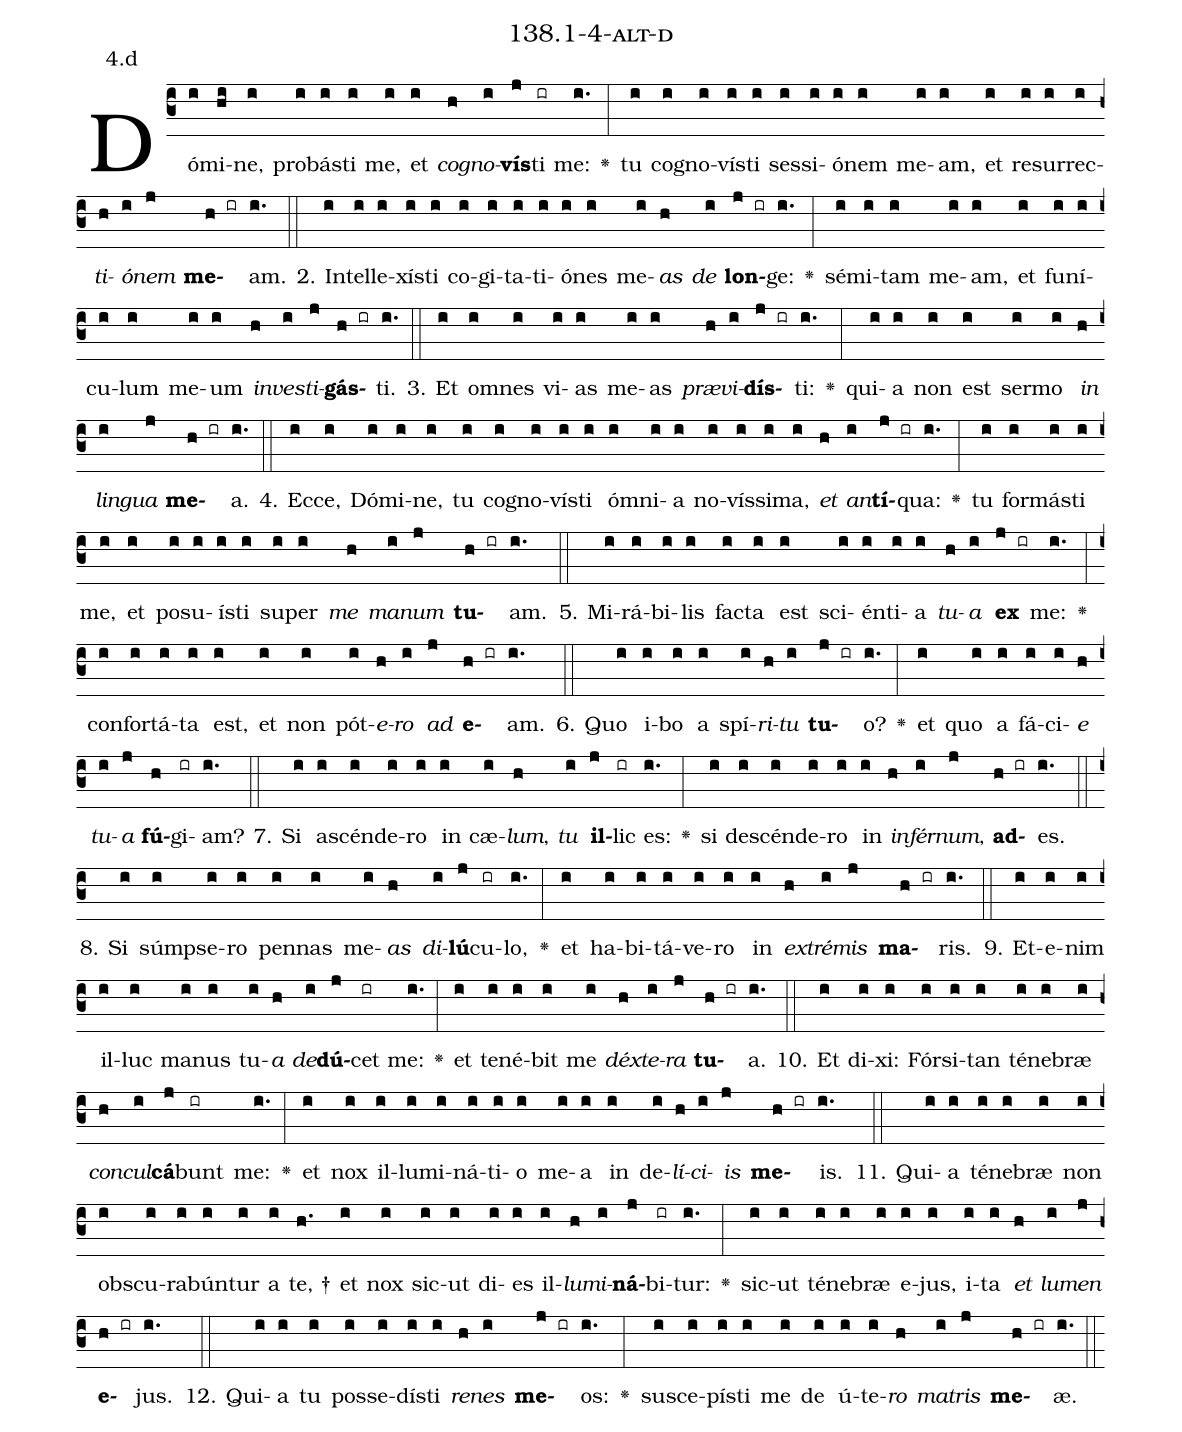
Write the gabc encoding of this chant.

name: 138.1-4-alt-d;
annotation: 4.d;
%%
(c3)Dó(i)mi(hi)ne,(i) pro(i)bás(i)ti(i) me,(i) et(i) <i>co</i>(h)<i>gno</i>(i)<b>vís</b>(j)ti(ir) me:(i.) <v>\greheightstar</v>(:) tu(i) co(i)gno(i)vís(i)ti(i) ses(i)si(i)ó(i)nem(i) me(i)am,(i) et(i) re(i)sur(i)rec(i)<i>ti</i>(h)<i>ó</i>(i)<i>nem</i>(j) <b>me</b>(h ir)am.(i.) (::)
2. In(i)tel(i)le(i)xís(i)ti(i) co(i)gi(i)ta(i)ti(i)ó(i)nes(i) me(i)<i>as</i>(h) <i>de</i>(i) <b>lon</b>(j ir)ge:(i.) <v>\greheightstar</v>(:) sé(i)mi(i)tam(i) me(i)am,(i) et(i) fu(i)ní(i)cu(i)lum(i) me(i)um(i) <i>in</i>(h)<i>ves</i>(i)<i>ti</i>(j)<b>gás</b>(h ir)ti.(i.) (::)
3. Et(i) om(i)nes(i) vi(i)as(i) me(i)as(i) <i>præ</i>(h)<i>vi</i>(i)<b>dís</b>(j ir)ti:(i.) <v>\greheightstar</v>(:) qui(i)a(i) non(i) est(i) ser(i)mo(i) <i>in</i>(h) <i>lin</i>(i)<i>gua</i>(j) <b>me</b>(h ir)a.(i.) (::)
4. Ec(i)ce,(i) Dó(i)mi(i)ne,(i) tu(i) co(i)gno(i)vís(i)ti(i) óm(i)ni(i)a(i) no(i)vís(i)si(i)ma,(i) <i>et</i>(h) <i>an</i>(i)<b>tí</b>(j ir)qua:(i.) <v>\greheightstar</v>(:) tu(i) for(i)más(i)ti(i) me,(i) et(i) po(i)su(i)ís(i)ti(i) su(i)per(i) <i>me</i>(h) <i>ma</i>(i)<i>num</i>(j) <b>tu</b>(h ir)am.(i.) (::)
5. Mi(i)rá(i)bi(i)lis(i) fac(i)ta(i) est(i) sci(i)én(i)ti(i)a(i) <i>tu</i>(h)<i>a</i>(i) <b>ex</b>(j ir) me:(i.) <v>\greheightstar</v>(:) con(i)for(i)tá(i)ta(i) est,(i) et(i) non(i) pót(i)<i>e</i>(h)<i>ro</i>(i) <i>ad</i>(j) <b>e</b>(h ir)am.(i.) (::)
6. Quo(i) i(i)bo(i) a(i) spí(i)<i>ri</i>(h)<i>tu</i>(i) <b>tu</b>(j ir)o?(i.) <v>\greheightstar</v>(:) et(i) quo(i) a(i) fá(i)ci(i)<i>e</i>(h) <i>tu</i>(i)<i>a</i>(j) <b>fú</b>(h)gi(ir)am?(i.) (::)
7. Si(i) a(i)scén(i)de(i)ro(i) in(i) cæ(i)<i>lum</i>,(h) <i>tu</i>(i) <b>il</b>(j)lic(ir) es:(i.) <v>\greheightstar</v>(:) si(i) de(i)scén(i)de(i)ro(i) in(i) <i>in</i>(h)<i>fér</i>(i)<i>num</i>,(j) <b>ad</b>(h ir)es.(i.) (::)
8. Si(i) súmp(i)se(i)ro(i) pen(i)nas(i) me(i)<i>as</i>(h) <i>di</i>(i)<b>lú</b>(j)cu(ir)lo,(i.) <v>\greheightstar</v>(:) et(i) ha(i)bi(i)tá(i)ve(i)ro(i) in(i) <i>ex</i>(h)<i>tré</i>(i)<i>mis</i>(j) <b>ma</b>(h ir)ris.(i.) (::)
9. Et(i)e(i)nim(i) il(i)luc(i) ma(i)nus(i) tu(i)<i>a</i>(h) <i>de</i>(i)<b>dú</b>(j)cet(ir) me:(i.) <v>\greheightstar</v>(:) et(i) te(i)né(i)bit(i) me(i) <i>déx</i>(h)<i>te</i>(i)<i>ra</i>(j) <b>tu</b>(h ir)a.(i.) (::)
10. Et(i) di(i)xi:(i) Fór(i)si(i)tan(i) té(i)ne(i)bræ(i) <i>con</i>(h)<i>cul</i>(i)<b>cá</b>(j)bunt(ir) me:(i.) <v>\greheightstar</v>(:) et(i) nox(i) il(i)lu(i)mi(i)ná(i)ti(i)o(i) me(i)a(i) in(i) de(i)<i>lí</i>(h)<i>ci</i>(i)<i>is</i>(j) <b>me</b>(h ir)is.(i.) (::)
11. Qui(i)a(i) té(i)ne(i)bræ(i) non(i) obs(i)cu(i)ra(i)bún(i)tur(i) a(i) te, †(h.) et(i) nox(i) sic(i)ut(i) di(i)es(i) il(i)<i>lu</i>(h)<i>mi</i>(i)<b>ná</b>(j)bi(ir)tur:(i.) <v>\greheightstar</v>(:) sic(i)ut(i) té(i)ne(i)bræ(i) e(i)jus,(i) i(i)ta(i) <i>et</i>(h) <i>lu</i>(i)<i>men</i>(j) <b>e</b>(h ir)jus.(i.) (::)
12. Qui(i)a(i) tu(i) pos(i)se(i)dís(i)ti(i) <i>re</i>(h)<i>nes</i>(i) <b>me</b>(j ir)os:(i.) <v>\greheightstar</v>(:) su(i)sce(i)pís(i)ti(i) me(i) de(i) ú(i)te(i)<i>ro</i>(h) <i>ma</i>(i)<i>tris</i>(j) <b>me</b>(h ir)æ.(i.) (::)
